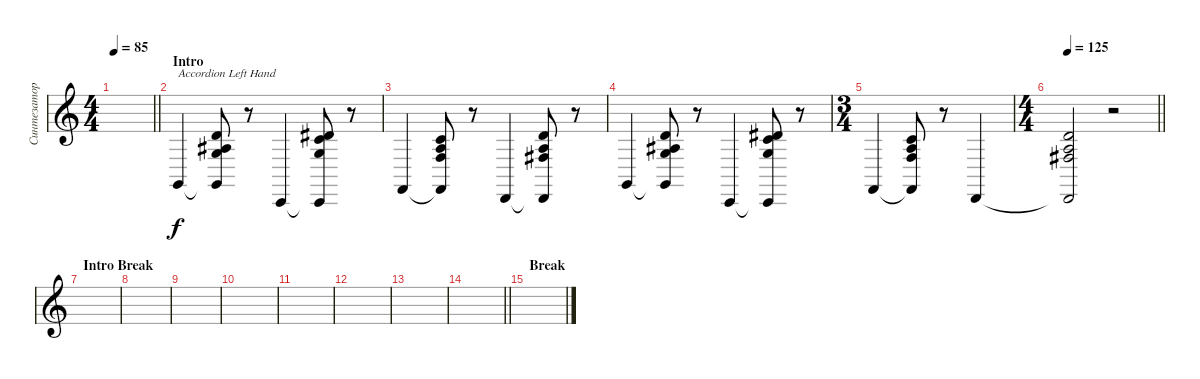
\track ("Синтезатор" "Синтезатор") {instrument stringensemble1}
\staff {score}
\tuning (E4 B3 G3 D3 A2 B1) {hide}
\ts (4 4)
\tempo 85
\clef g2
\barLineRight lightlight
\ks c
|
\section ("" "Intro")
8.6.4{txt "Accordion Left Hand" instrument accordion} (3.2 3.3 5.4 8.6{t}).8 r.8 1.6.4 (4.2 5.3 5.4 1.6{t}).8 r.8 |
6.6.4 (1.2 2.3 3.4 6.6{t}).8 r.8 3.6.4 (3.2 2.3 4.4 3.6{t}).8 r.8 |
8.6.4 (3.2 3.3 5.4 8.6{t}).8 r.8 1.6.4 (4.2 5.3 5.4 1.6{t}).8 r.8 |
\ts (3 4)
6.6.4 (1.2 2.3 3.4 6.6{t}).8 r.8 3.6.4 |
\ts (4 4)
\tempo 125
\barLineRight lightlight
(3.2 2.3 4.4 3.6{t}).2 r.2 |
\section ("" "Intro Break")
|
|
|
|
|
|
|
\barLineRight lightlight
|
\section ("" "Break")
